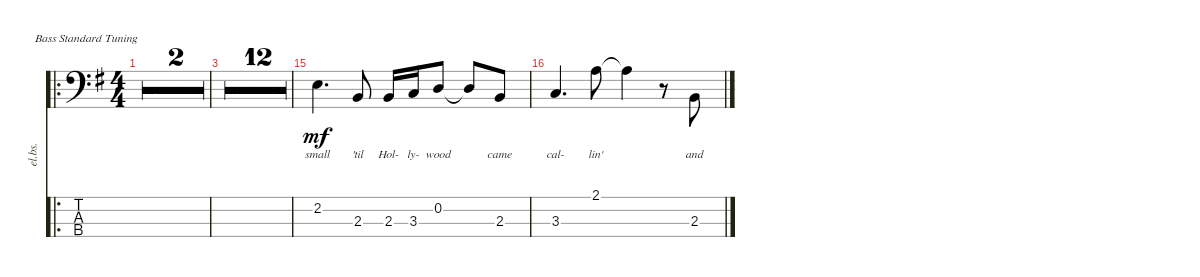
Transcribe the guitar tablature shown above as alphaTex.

\defaultSystemsLayout 4
\bracketExtendMode nobrackets
\track ("Electric Bass" "el.bs.") {defaultSystemsLayout 6 multiBarRest instrument electricbassfinger}
\staff {score tabs}
\tuning (G2 D2 A1 E1)
\ro
\ts (4 4)
\tempo (100 "Freely")
\clef f4
\ks g
r.1{dy mf instrument electricbassfinger beam Down} |
\rc 2
r.1{beam Down} |
r.1{beam Down} |
r.1{beam Down} |
r.1{beam Down} |
r.1{beam Down} |
r.1{beam Down} |
r.1{beam Down} |
r.1{beam Down} |
r.1{beam Down} |
r.1{beam Down} |
r.1{beam Down} |
r.1{beam Down} |
r.1{beam Down} |
2.2{acc forcenatural}.4{d lyrics (0 "small") lyrics (1 "") lyrics (2 "") lyrics (3 "") lyrics (4 "") beam Down} 2.3{acc forcenatural}.8{lyrics (0 "'til") lyrics (1 "") lyrics (2 "") lyrics (3 "") lyrics (4 "") beam Up} 2.3{acc forcenatural}.16{lyrics (0 "Hol-") lyrics (1 "") lyrics (2 "") lyrics (3 "") lyrics (4 "") beam Up} 3.3{acc forcenatural}.16{lyrics (0 "ly-") lyrics (1 "") lyrics (2 "") lyrics (3 "") lyrics (4 "") beam Up} 0.2{acc forcenatural}.8{lyrics (0 "wood") lyrics (1 "") lyrics (2 "") lyrics (3 "") lyrics (4 "") beam Up} 0.2{t acc forcenatural}.8{beam Up} 2.3{acc forcenatural}.8{lyrics (0 "came") lyrics (1 "") lyrics (2 "") lyrics (3 "") lyrics (4 "") beam Up} |
3.3{acc forcenatural}.4{d lyrics (0 "cal-") lyrics (1 "") lyrics (2 "") lyrics (3 "") lyrics (4 "") beam Up} 2.1{acc forcenatural}.8{lyrics (0 "lin'") lyrics (1 "") lyrics (2 "") lyrics (3 "") lyrics (4 "") beam Down} 2.1{t acc forcenatural}.4{beam Down} r.8{beam Down} 2.3{acc forcenatural}.8{lyrics (0 "and") lyrics (1 "") lyrics (2 "") lyrics (3 "") lyrics (4 "") beam Up}
